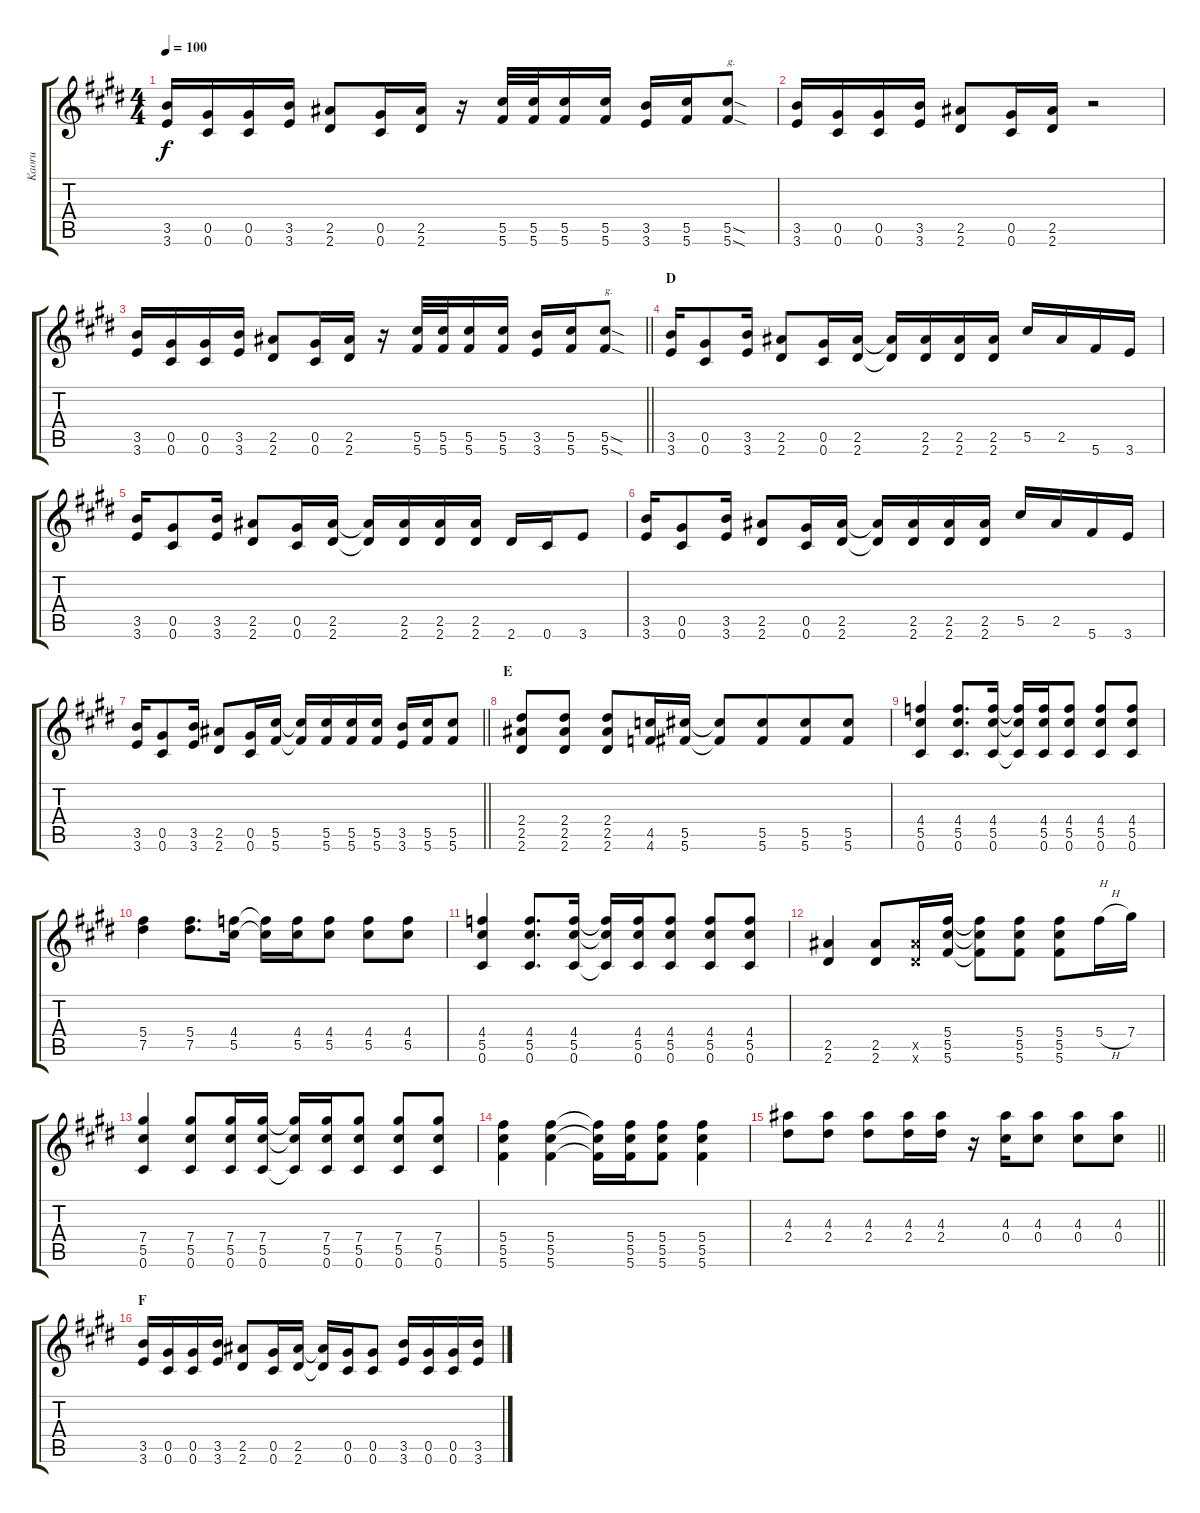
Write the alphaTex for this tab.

\track ("Kaoru" "Kaoru") {instrument overdrivenguitar}
\staff {score tabs}
\tuning (Eb4 Bb3 Gb3 Db3 Ab2 Db2) {hide}
\ts (4 4)
\tempo 100
\clef g2
\ks c#minor
(3.5 3.6).16{ot 8vb dy f} (0.5 0.6).16{ot 8vb} (0.5 0.6).16{ot 8vb} (3.5 3.6).16{ot 8vb} (2.5 2.6).8{ot 8vb} (0.5 0.6).16{ot 8vb} (2.5 2.6).16{ot 8vb} r.16{ot 8vb} (5.5 5.6).32{ot 8vb} (5.5 5.6).32{ot 8vb} (5.5 5.6).16{ot 8vb} (5.5 5.6).16{ot 8vb} (3.5 3.6).16{ot 8vb} (5.5 5.6).16{ot 8vb} (5.5{sod} 5.6{sod}).8{ot 8vb txt "g."} |
(3.5 3.6).16{ot 8vb} (0.5 0.6).16{ot 8vb} (0.5 0.6).16{ot 8vb} (3.5 3.6).16{ot 8vb} (2.5 2.6).8{ot 8vb} (0.5 0.6).16{ot 8vb} (2.5 2.6).16{ot 8vb} r.2{ot 8vb} |
\barLineRight lightlight
(3.5 3.6).16{ot 8vb} (0.5 0.6).16{ot 8vb} (0.5 0.6).16{ot 8vb} (3.5 3.6).16{ot 8vb} (2.5 2.6).8{ot 8vb} (0.5 0.6).16{ot 8vb} (2.5 2.6).16{ot 8vb} r.16{ot 8vb} (5.5 5.6).32{ot 8vb} (5.5 5.6).32{ot 8vb} (5.5 5.6).16{ot 8vb} (5.5 5.6).16{ot 8vb} (3.5 3.6).16{ot 8vb} (5.5 5.6).16{ot 8vb} (5.5{sod} 5.6{sod}).8{ot 8vb txt "g."} |
\section ("" "D")
(3.5 3.6).16{ot 8vb} (0.5 0.6).8{ot 8vb} (3.5 3.6).16{ot 8vb} (2.5 2.6).8{ot 8vb} (0.5 0.6).16{ot 8vb} (2.5 2.6).16{ot 8vb} (2.5{t} 2.6{t}).16{ot 8vb} (2.5 2.6).16{ot 8vb} (2.5 2.6).16{ot 8vb} (2.5 2.6).16{ot 8vb} 5.5.16{ot 8vb} 2.5.16{ot 8vb} 5.6.16{ot 8vb} 3.6.16{ot 8vb} |
(3.5 3.6).16{ot 8vb} (0.5 0.6).8{ot 8vb} (3.5 3.6).16{ot 8vb} (2.5 2.6).8{ot 8vb} (0.5 0.6).16{ot 8vb} (2.5 2.6).16{ot 8vb} (2.5{t} 2.6{t}).16{ot 8vb} (2.5 2.6).16{ot 8vb} (2.5 2.6).16{ot 8vb} (2.5 2.6).16{ot 8vb} 2.6.16{ot 8vb} 0.6.16{ot 8vb} 3.6.8{ot 8vb} |
(3.5 3.6).16{ot 8vb} (0.5 0.6).8{ot 8vb} (3.5 3.6).16{ot 8vb} (2.5 2.6).8{ot 8vb} (0.5 0.6).16{ot 8vb} (2.5 2.6).16{ot 8vb} (2.5{t} 2.6{t}).16{ot 8vb} (2.5 2.6).16{ot 8vb} (2.5 2.6).16{ot 8vb} (2.5 2.6).16{ot 8vb} 5.5.16{ot 8vb} 2.5.16{ot 8vb} 5.6.16{ot 8vb} 3.6.16{ot 8vb} |
\barLineRight lightlight
(3.5 3.6).16{ot 8vb} (0.5 0.6).8{ot 8vb} (3.5 3.6).16{ot 8vb} (2.5 2.6).8{ot 8vb} (0.5 0.6).16{ot 8vb} (5.5 5.6).16{ot 8vb} (5.5{t} 5.6{t}).16{ot 8vb} (5.5 5.6).16{ot 8vb} (5.5 5.6).16{ot 8vb} (5.5 5.6).16{ot 8vb} (3.5 3.6).16{ot 8vb} (5.5 5.6).16{ot 8vb} (5.5 5.6).8{ot 8vb} |
\section ("" "E")
(2.4 2.5 2.6).8{ot 8vb} (2.4 2.5 2.6).8{ot 8vb} (2.4 2.5 2.6).8{ot 8vb} (4.5 4.6).16{ot 8vb} (5.5 5.6).16{ot 8vb} (5.5{t} 5.6{t}).8{ot 8vb} (5.5 5.6).8{ot 8vb beam merge} (5.5 5.6).8{ot 8vb} (5.5 5.6).8{ot 8vb} |
(4.4 5.5 0.6).4{ot 8vb} (4.4 5.5 0.6).8{d ot 8vb} (4.4 5.5 0.6).16{ot 8vb} (4.4{t} 5.5{t} 0.6{t}).16{ot 8vb} (4.4 5.5 0.6).16{ot 8vb} (4.4 5.5 0.6).8{ot 8vb} (4.4 5.5 0.6).8{ot 8vb} (4.4 5.5 0.6).8{ot 8vb} |
(5.4 7.5).4{ot 8vb} (5.4 7.5).8{d ot 8vb} (4.4 5.5).16{ot 8vb} (4.4{t} 5.5{t}).16{ot 8vb} (4.4 5.5).16{ot 8vb} (4.4 5.5).8{ot 8vb} (4.4 5.5).8{ot 8vb} (4.4 5.5).8{ot 8vb} |
(4.4 5.5 0.6).4{ot 8vb} (4.4 5.5 0.6).8{d ot 8vb} (4.4 5.5 0.6).16{ot 8vb} (4.4{t} 5.5{t} 0.6{t}).16{ot 8vb} (4.4 5.5 0.6).16{ot 8vb} (4.4 5.5 0.6).8{ot 8vb} (4.4 5.5 0.6).8{ot 8vb} (4.4 5.5 0.6).8{ot 8vb} |
(2.5 2.6).4{ot 8vb} (2.5 2.6).8{ot 8vb} (2.5{x} 2.6{x}).16{ot 8vb} (5.4 5.5 5.6).16{ot 8vb} (5.4{t} 5.5{t} 5.6{t}).8{ot 8vb} (5.4 5.5 5.6).8{ot 8vb} (5.4 5.5 5.6).8{ot 8vb} 5.4{h}.16{ot 8vb txt "H"} 7.4.16{ot 8vb} |
(7.4 5.5 0.6).4{ot 8vb} (7.4 5.5 0.6).8{ot 8vb} (7.4 5.5 0.6).16{ot 8vb} (7.4 5.5 0.6).16{ot 8vb} (7.4{t} 5.5{t} 0.6{t}).16{ot 8vb} (7.4 5.5 0.6).16{ot 8vb} (7.4 5.5 0.6).8{ot 8vb} (7.4 5.5 0.6).8{ot 8vb} (7.4 5.5 0.6).8{ot 8vb} |
(5.4 5.5 5.6).4{ot 8vb} (5.4 5.5 5.6).4{ot 8vb} (5.4{t} 5.5{t} 5.6{t}).16{ot 8vb} (5.4 5.5 5.6).16{ot 8vb} (5.4 5.5 5.6).8{ot 8vb} (5.4 5.5 5.6).4{ot 8vb} |
\barLineRight lightlight
(4.3 2.4).8{ot 8vb} (4.3 2.4).8{ot 8vb} (4.3 2.4).8{ot 8vb} (4.3 2.4).16{ot 8vb} (4.3 2.4).16{ot 8vb} r.16{ot 8vb} (4.3 0.4).16{ot 8vb} (4.3 0.4).8{ot 8vb} (4.3 0.4).8{ot 8vb} (4.3 0.4).8{ot 8vb} |
\section ("" "F")
(3.5 3.6).16{ot 8vb} (0.5 0.6).16{ot 8vb} (0.5 0.6).16{ot 8vb} (3.5 3.6).16{ot 8vb} (2.5 2.6).8{ot 8vb} (0.5 0.6).16{ot 8vb} (2.5 2.6).16{ot 8vb} (2.5{t} 2.6{t}).16{ot 8vb} (0.5 0.6).16{ot 8vb} (0.5 0.6).8{ot 8vb} (3.5 3.6).16{ot 8vb} (0.5 0.6).16{ot 8vb} (0.5 0.6).16{ot 8vb} (3.5 3.6).16{ot 8vb}
